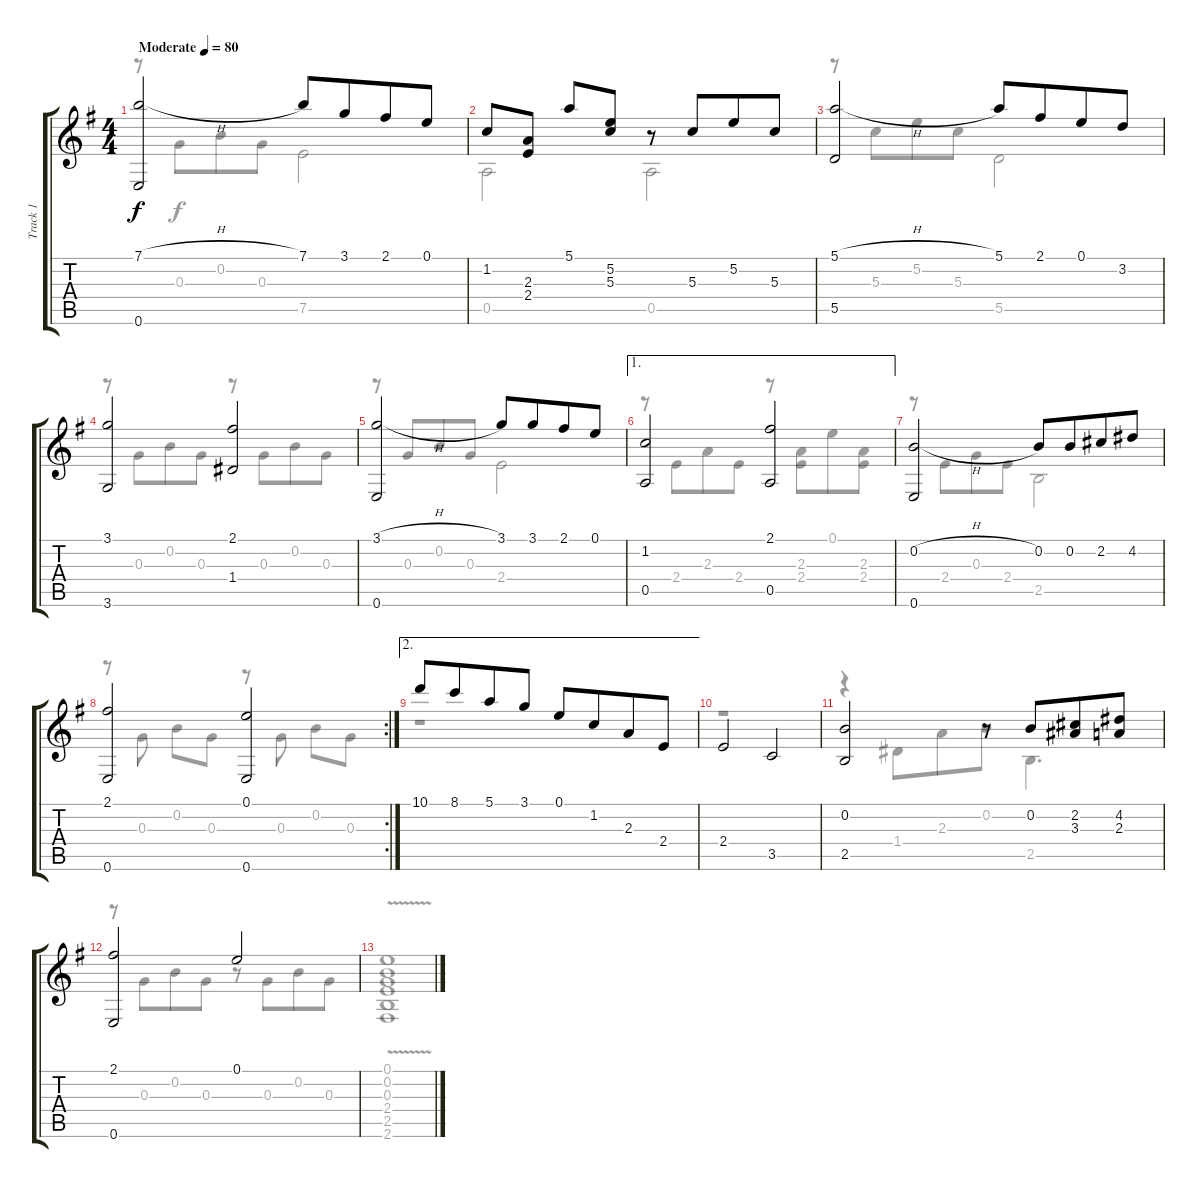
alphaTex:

\track ("Track 1" "Track 1") {instrument acousticguitarsteel}
\staff {score tabs}
\tuning (E4 B3 G3 D3 A2 E2) {hide}
\voice
\ts (4 4)
\tempo (80 "Moderate")
\clef g2
\ks g
(7.1{h} 0.6).2{dy f instrument acousticguitarsteel beam Up} 7.1.8{beam Up} 3.1.8{beam Up beam merge} 2.1.8{beam Up} 0.1.8{beam Up} |
1.2.8 (2.3 2.4).8 5.1.8{beam Up} (5.2 5.3).8{beam Up beam split} r.8{beam Up beam merge} 5.3.8{beam Up beam merge} 5.2.8{beam Up} 5.3.8 |
(5.1{h} 5.5).2{beam Up} 5.1.8{beam Up} 2.1.8{beam Up beam merge} 0.1.8{beam Up} 3.2.8{beam Up} |
(3.1 3.6).2{beam Up} (2.1 1.4).2 |
(3.1{h} 0.6).2{beam Up} 3.1.8{beam Up} 3.1.8{beam Up beam merge} 2.1.8{beam Up} 0.1.8{beam Up} |
\ae 1
(1.2 0.5).2 (2.1 0.5).2 |
(0.2{h} 0.6).2 0.2.8 0.2.8{beam merge} 2.2.8 4.2.8 |
\rc 2
(2.1 0.6).2 (0.1 0.6).2 |
\ae 2
10.1.8 8.1.8{beam merge} 5.1.8 3.1.8 0.1.8 1.2.8{beam merge} 2.3.8 2.4.8 |
2.4.2 3.5.2 |
(0.2 2.5).2 r.8 0.2.8{beam Up beam merge} (2.2 3.3).8{beam Up} (4.2 2.3).8{beam Up} |
(2.1 0.6).2 0.1.2 |
\voice
\clef g2
\ottava regular
\simile none
\ks g
r.8{dy f} 0.3.8{beam merge} 0.2.8{beam merge} 0.3.8 7.5.2 |
0.5.2 0.5.2 |
r.8 5.3.8{beam merge} 5.2.8 5.3.8 5.5.2 |
r.8 0.3.8{beam merge} 0.2.8 0.3.8 r.8 0.3.8{beam merge} 0.2.8 0.3.8 |
r.8 0.3.8{beam Up beam merge} 0.2.8{beam Up} 0.3.8{beam Up} 2.4.2 |
r.8 2.4.8{beam Down beam merge} 2.3.8{beam Down} 2.4.8{beam Down} r.8 (2.3 2.4).8{beam merge} 0.1.8 (2.3 2.4).8 |
r.8 2.4.8{beam merge} 0.3.8 2.4.8 2.5.2 |
r.8 0.3.8 0.2.8 0.3.8 r.8 0.3.8 0.2.8 0.3.8 |
r.1 |
r.1 |
r.4 1.4.8 2.3.8{beam merge} 0.2.8 2.5.4{d} |
r.8 0.3.8{beam Down beam merge} 0.2.8{beam Down} 0.3.8{beam Down} r.8 0.3.8{beam merge} 0.2.8 0.3.8 |
(0.1 0.2 0.3{v} 2.4 2.5 2.6).1
